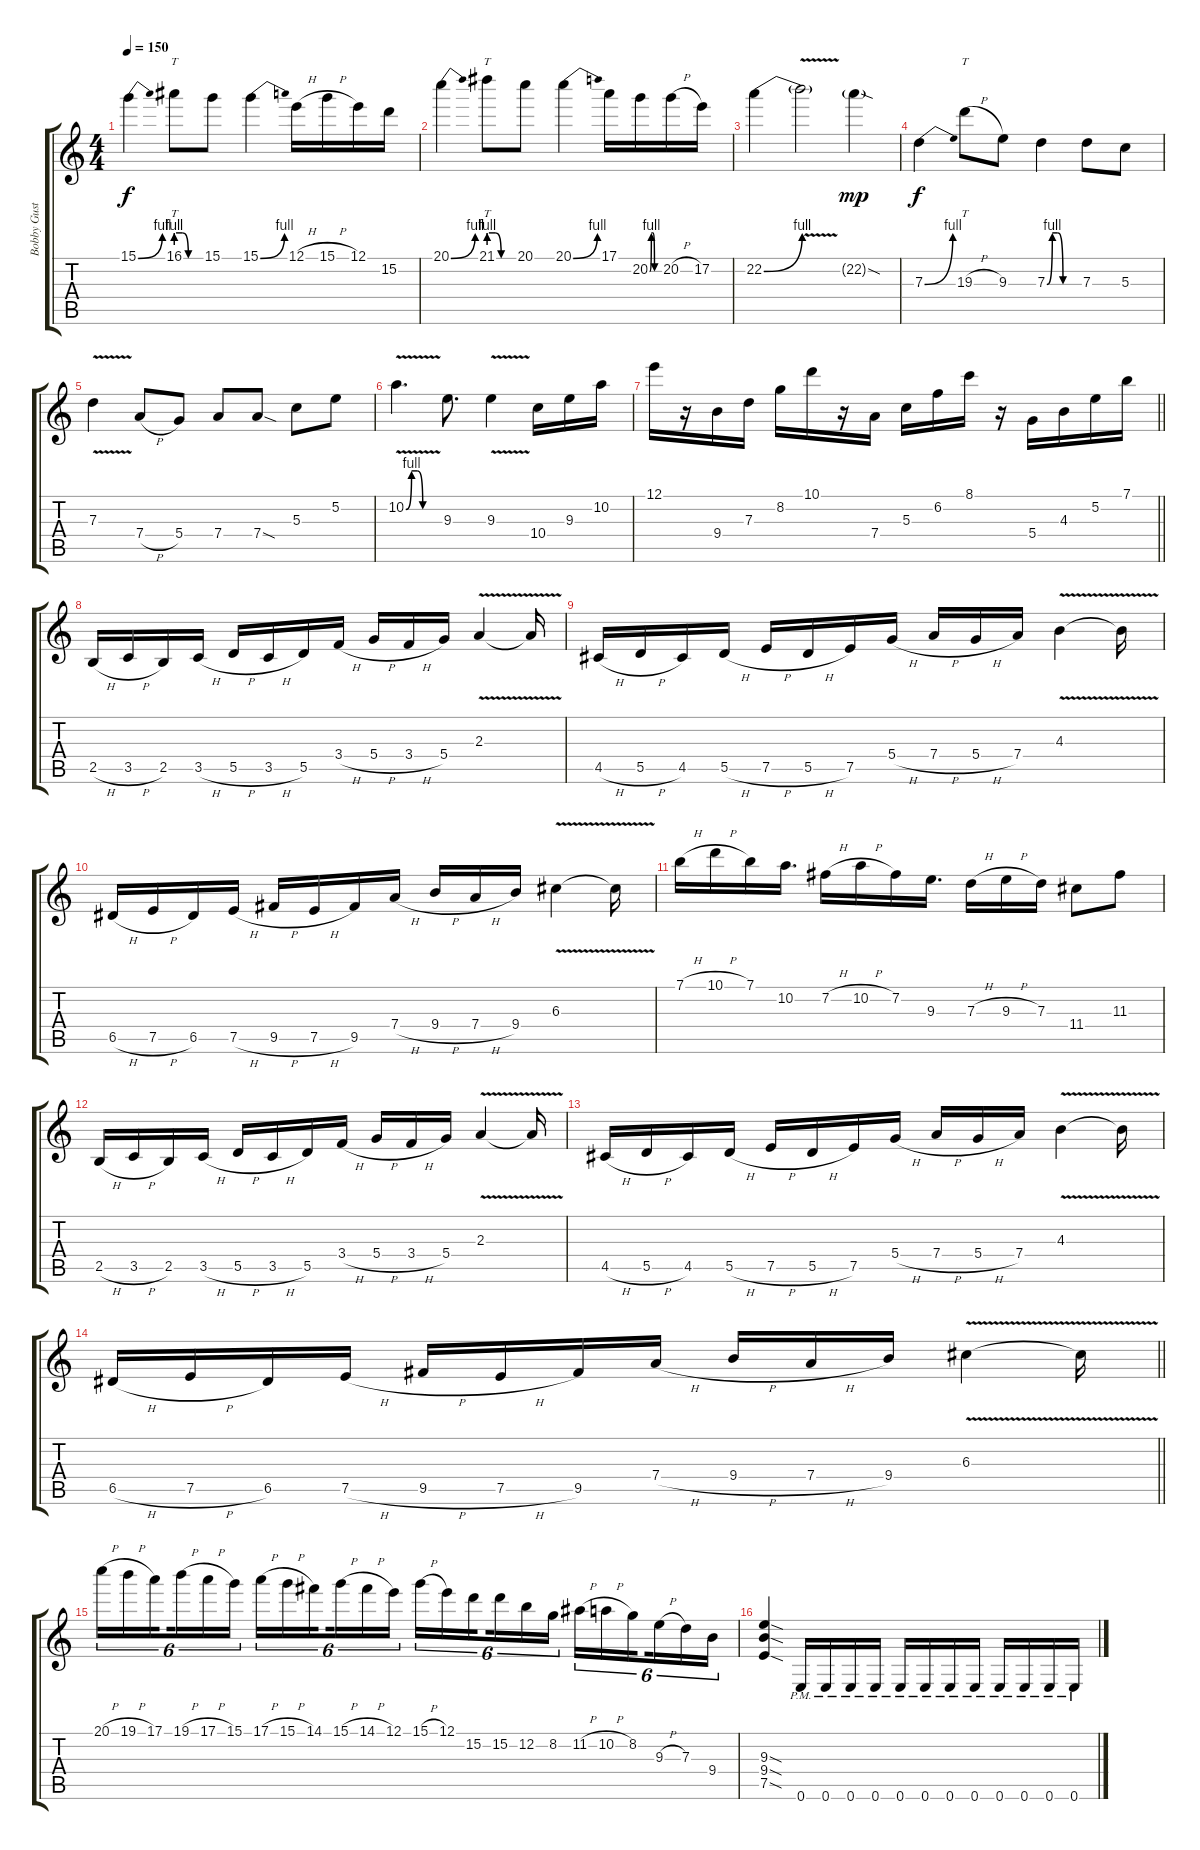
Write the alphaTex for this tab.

\track ("Bobby Gustafson" "Bobby Gust") {instrument distortionguitar}
\staff {score tabs}
\tuning (E4 B3 G3 D3 A2 E2) {hide}
\ts (4 4)
\tempo 150
\clef g2
\ks c
15.1{be (bend 0 0 60 4)}.4{dy f} 16.1{be (custom 0 4 15 4 30 0 60 0)}.8{tt} 15.1.8 15.1{be (bend 0 0 60 4)}.4 12.1{h}.16 15.1{h}.16 12.1.16 15.2.16 |
20.1{be (bend 0 0 60 4)}.4 21.1{be (custom 0 4 15 4 30 0 60 0)}.8{tt} 20.1.8 20.1{be (bend 0 0 60 4)}.4 17.1.16 20.2{be (custom 0 0 10 4 20 4 30 0 60 0)}.16 20.2{h}.16 17.2.16 |
22.2{be (bend 0 0 60 4)}.4 22.2{v t}.2 22.2{sod g}.4{dy mp} |
7.3{be (bend 0 0 60 4)}.4{dy f} 19.3{h}.8{tt} 9.3.8 7.3{be (custom 0 0 10 4 20 4 30 0 60 0)}.4 7.3.8 5.3.8 |
7.3{v}.4 7.4{h}.8 5.4.8 7.4.8 7.4{sod}.8 5.3.8 5.2.8 |
10.2{be (custom 0 0 10 4 20 4 30 0 60 0) v}.4{d} 9.3.8{d} 9.3{v}.4 10.4.16 9.3.16 10.2.16 |
\barLineRight lightlight
12.1.16 r.16 9.4.16 7.3.16 8.2.16 10.1.16 r.16 7.4.16 5.3.16 6.2.16 8.1.16 r.16 5.4.16 4.3.16 5.2.16 7.1.16 |
2.5{h}.16 3.5{h}.16 2.5.16 3.5{h}.16 5.5{h}.16 3.5{h}.16 5.5.16 3.4{h}.16 5.4{h}.16 3.4{h}.16 5.4.16 2.3{v}.4 2.3{t}.16 |
4.5{h}.16 5.5{h}.16 4.5.16 5.5{h}.16 7.5{h}.16 5.5{h}.16 7.5.16 5.4{h}.16 7.4{h}.16 5.4{h}.16 7.4.16 4.3{v}.4 4.3{t}.16 |
6.5{h}.16 7.5{h}.16 6.5.16 7.5{h}.16 9.5{h}.16 7.5{h}.16 9.5.16 7.4{h}.16 9.4{h}.16 7.4{h}.16 9.4.16 6.3{v}.4 6.3{t}.16 |
7.1{h}.16 10.1{h}.16 7.1.16 10.2.16{d} 7.2{h}.16 10.2{h}.16 7.2.16 9.3.16{d} 7.3{h}.16 9.3{h}.16 7.3.16 11.4.8 11.3.8 |
2.5{h}.16 3.5{h}.16 2.5.16 3.5{h}.16 5.5{h}.16 3.5{h}.16 5.5.16 3.4{h}.16 5.4{h}.16 3.4{h}.16 5.4.16 2.3{v}.4 2.3{t}.16 |
4.5{h}.16 5.5{h}.16 4.5.16 5.5{h}.16 7.5{h}.16 5.5{h}.16 7.5.16 5.4{h}.16 7.4{h}.16 5.4{h}.16 7.4.16 4.3{v}.4 4.3{t}.16 |
\barLineRight lightlight
6.5{h}.16 7.5{h}.16 6.5.16 7.5{h}.16 9.5{h}.16 7.5{h}.16 9.5.16 7.4{h}.16 9.4{h}.16 7.4{h}.16 9.4.16 6.3{v}.4 6.3{t}.16 |
20.1{h}.16{tu (6 4)} 19.1{h}.16{tu (6 4)} 17.1.16{tu (6 4) beam splitsecondary} 19.1{h}.16{tu (6 4)} 17.1{h}.16{tu (6 4)} 15.1.16{tu (6 4)} 17.1{h}.16{tu (6 4)} 15.1{h}.16{tu (6 4)} 14.1.16{tu (6 4) beam splitsecondary} 15.1{h}.16{tu (6 4)} 14.1{h}.16{tu (6 4)} 12.1.16{tu (6 4)} 15.1{h}.16{tu (6 4)} 12.1.16{tu (6 4)} 15.2.16{tu (6 4) beam splitsecondary} 15.2.16{tu (6 4)} 12.2.16{tu (6 4)} 8.2.16{tu (6 4)} 11.2{h}.16{tu (6 4)} 10.2{h}.16{tu (6 4)} 8.2.16{tu (6 4) beam splitsecondary} 9.3{h}.16{tu (6 4)} 7.3.16{tu (6 4)} 9.4.16{tu (6 4)} |
(9.3{sod} 9.4{sod} 7.5{sod}).4 0.6{pm}.16 0.6{pm}.16 0.6{pm}.16 0.6{pm}.16 0.6{pm}.16 0.6{pm}.16 0.6{pm}.16 0.6{pm}.16 0.6{pm}.16 0.6{pm}.16 0.6{pm}.16 0.6{pm}.16
